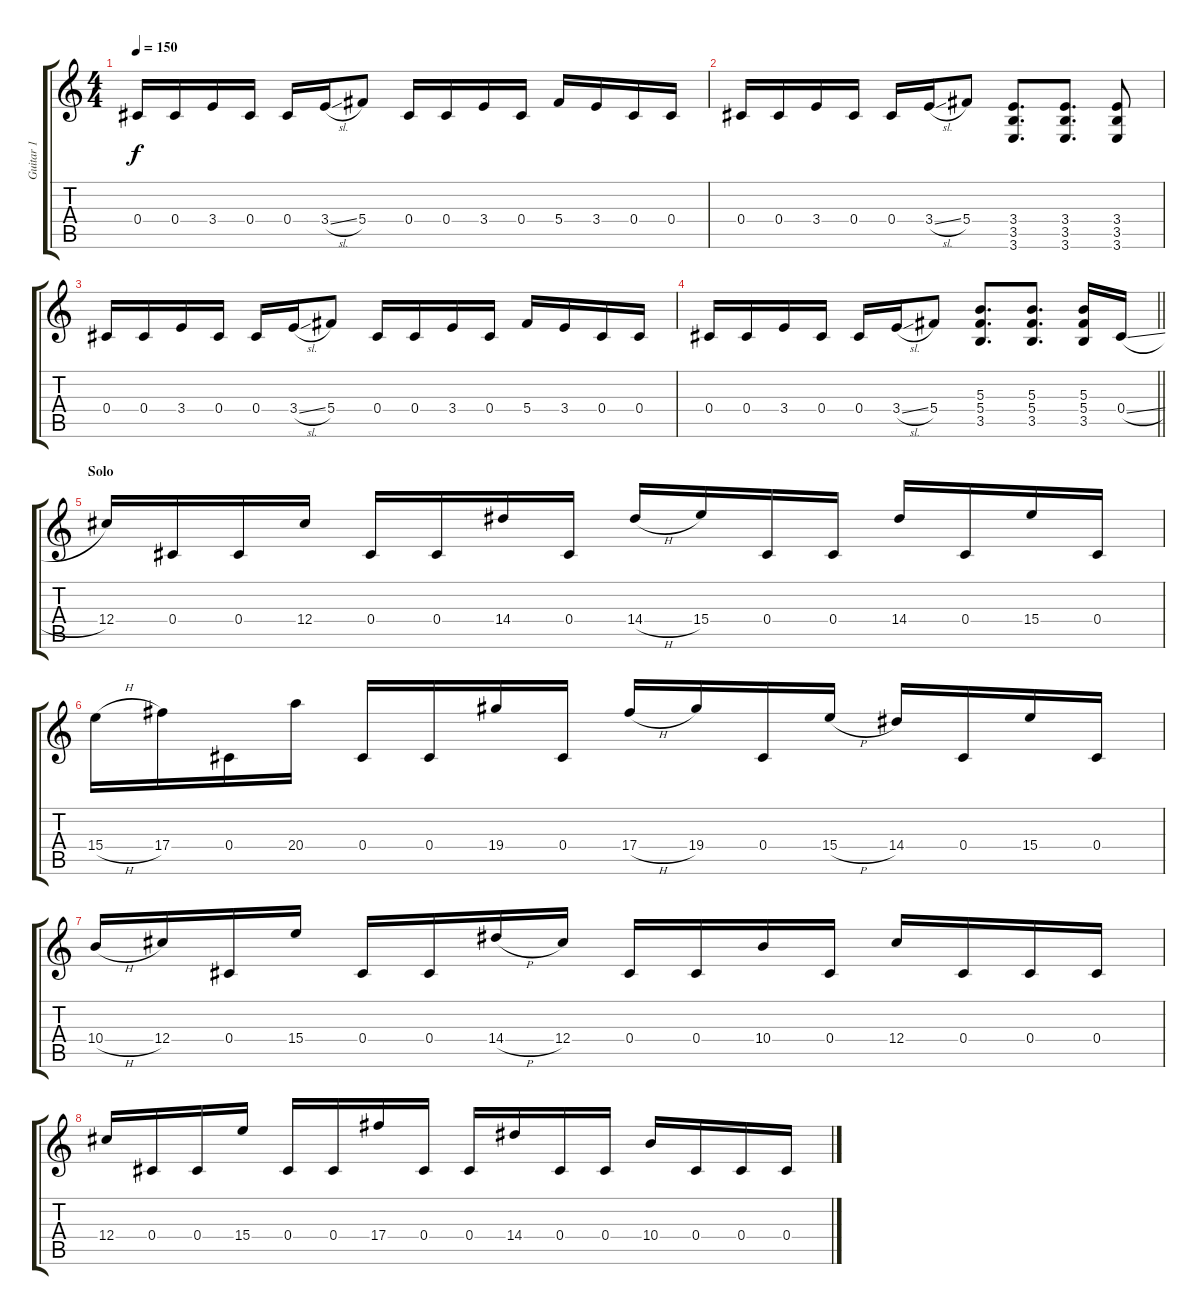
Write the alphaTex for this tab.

\track ("Guitar 1" "Guitar 1") {instrument distortionguitar}
\staff {score tabs}
\tuning (Eb4 Bb3 Gb3 Db3 Ab2 Db2) {hide}
\ts (4 4)
\tempo 150
\clef g2
\ks c
0.4.16{dy f} 0.4.16 3.4.16 0.4.16 0.4.16 3.4{sl}.16 5.4.8 0.4.16 0.4.16 3.4.16 0.4.16 5.4.16 3.4.16 0.4.16 0.4.16 |
0.4.16 0.4.16 3.4.16 0.4.16 0.4.16 3.4{sl}.16 5.4.8 (3.4 3.5 3.6).8{d} (3.4 3.5 3.6).8{d} (3.4 3.5 3.6).8 |
0.4.16 0.4.16 3.4.16 0.4.16 0.4.16 3.4{sl}.16 5.4.8 0.4.16 0.4.16 3.4.16 0.4.16 5.4.16 3.4.16 0.4.16 0.4.16 |
\barLineRight lightlight
0.4.16 0.4.16 3.4.16 0.4.16 0.4.16 3.4{sl}.16 5.4.8 (5.3 5.4 3.5).8{d volume 13} (5.3 5.4 3.5).8{d} (5.3 5.4 3.5).16 0.4{sl}.16{volume 16} |
\section ("" "Solo")
12.4.16 0.4.16 0.4.16 12.4.16 0.4.16 0.4.16 14.4.16 0.4.16 14.4{h}.16 15.4.16 0.4.16 0.4.16 14.4.16 0.4.16 15.4.16 0.4.16 |
15.4{h}.16 17.4.16 0.4.16 20.4.16 0.4.16 0.4.16 19.4.16 0.4.16 17.4{h}.16 19.4.16 0.4.16 15.4{h}.16 14.4.16 0.4.16 15.4.16 0.4.16 |
10.4{h}.16 12.4.16 0.4.16 15.4.16 0.4.16 0.4.16 14.4{h}.16 12.4.16 0.4.16 0.4.16 10.4.16 0.4.16 12.4.16 0.4.16 0.4.16 0.4.16 |
12.4.16 0.4.16 0.4.16 15.4.16 0.4.16 0.4.16 17.4.16 0.4.16 0.4.16 14.4.16 0.4.16 0.4.16 10.4.16 0.4.16 0.4.16 0.4.16
